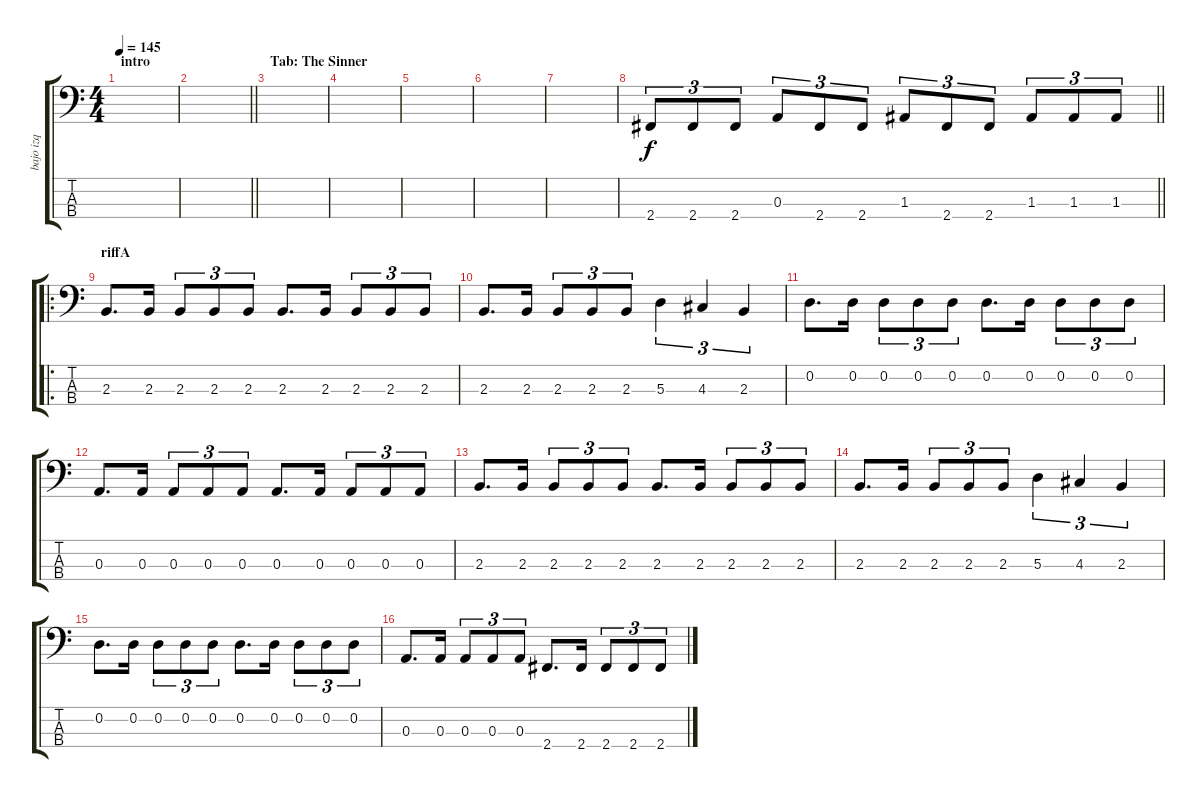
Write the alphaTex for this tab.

\track ("bajo izq" "bajo izq") {instrument electricbasspick}
\staff {score tabs}
\tuning (G2 D2 A1 E1) {hide}
\ts (4 4)
\section ("" "intro")
\tempo 145
\clef f4
\ks c
|
\barLineRight lightlight
|
\section ("" "Tab: The Sinner")
|
|
|
|
|
\barLineRight lightlight
2.4.8{tu (3 2)} 2.4.8{tu (3 2)} 2.4.8{tu (3 2)} 0.3.8{tu (3 2)} 2.4.8{tu (3 2)} 2.4.8{tu (3 2)} 1.3.8{tu (3 2)} 2.4.8{tu (3 2)} 2.4.8{tu (3 2)} 1.3.8{tu (3 2)} 1.3.8{tu (3 2)} 1.3.8{tu (3 2)} |
\ro
\section ("" "riffA")
2.3.8{d} 2.3.16 2.3.8{tu (3 2)} 2.3.8{tu (3 2)} 2.3.8{tu (3 2)} 2.3.8{d} 2.3.16 2.3.8{tu (3 2)} 2.3.8{tu (3 2)} 2.3.8{tu (3 2)} |
2.3.8{d} 2.3.16 2.3.8{tu (3 2)} 2.3.8{tu (3 2)} 2.3.8{tu (3 2)} 5.3.4{tu (3 2)} 4.3.4{tu (3 2)} 2.3.4{tu (3 2)} |
0.2.8{d} 0.2.16 0.2.8{tu (3 2)} 0.2.8{tu (3 2)} 0.2.8{tu (3 2)} 0.2.8{d} 0.2.16 0.2.8{tu (3 2)} 0.2.8{tu (3 2)} 0.2.8{tu (3 2)} |
0.3.8{d} 0.3.16 0.3.8{tu (3 2)} 0.3.8{tu (3 2)} 0.3.8{tu (3 2)} 0.3.8{d} 0.3.16 0.3.8{tu (3 2)} 0.3.8{tu (3 2)} 0.3.8{tu (3 2)} |
2.3.8{d} 2.3.16 2.3.8{tu (3 2)} 2.3.8{tu (3 2)} 2.3.8{tu (3 2)} 2.3.8{d} 2.3.16 2.3.8{tu (3 2)} 2.3.8{tu (3 2)} 2.3.8{tu (3 2)} |
2.3.8{d} 2.3.16 2.3.8{tu (3 2)} 2.3.8{tu (3 2)} 2.3.8{tu (3 2)} 5.3.4{tu (3 2)} 4.3.4{tu (3 2)} 2.3.4{tu (3 2)} |
0.2.8{d} 0.2.16 0.2.8{tu (3 2)} 0.2.8{tu (3 2)} 0.2.8{tu (3 2)} 0.2.8{d} 0.2.16 0.2.8{tu (3 2)} 0.2.8{tu (3 2)} 0.2.8{tu (3 2)} |
0.3.8{d} 0.3.16 0.3.8{tu (3 2)} 0.3.8{tu (3 2)} 0.3.8{tu (3 2)} 2.4.8{d} 2.4.16 2.4.8{tu (3 2)} 2.4.8{tu (3 2)} 2.4.8{tu (3 2)}
